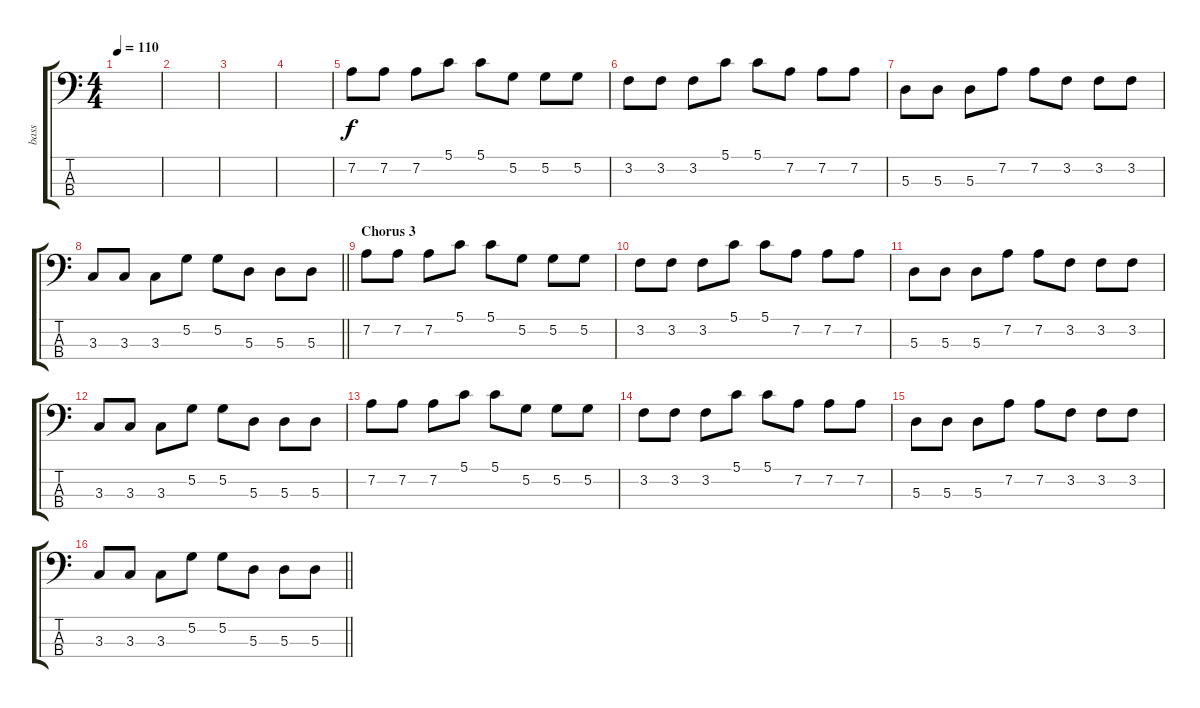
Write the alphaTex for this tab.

\track ("bass" "bass") {instrument electricbassfinger}
\staff {score tabs}
\tuning (G2 D2 A1 E1) {hide}
\ts (4 4)
\tempo 110
\clef f4
\ks c
|
|
|
|
7.2.8 7.2.8 7.2.8 5.1.8 5.1.8 5.2.8 5.2.8 5.2.8 |
3.2.8 3.2.8 3.2.8 5.1.8 5.1.8 7.2.8 7.2.8 7.2.8 |
5.3.8 5.3.8 5.3.8 7.2.8 7.2.8 3.2.8 3.2.8 3.2.8 |
\barLineRight lightlight
3.3.8 3.3.8 3.3.8 5.2.8 5.2.8 5.3.8 5.3.8 5.3.8 |
\section ("" "Chorus 3")
7.2.8 7.2.8 7.2.8 5.1.8 5.1.8 5.2.8 5.2.8 5.2.8 |
3.2.8 3.2.8 3.2.8 5.1.8 5.1.8 7.2.8 7.2.8 7.2.8 |
5.3.8 5.3.8 5.3.8 7.2.8 7.2.8 3.2.8 3.2.8 3.2.8 |
3.3.8 3.3.8 3.3.8 5.2.8 5.2.8 5.3.8 5.3.8 5.3.8 |
7.2.8 7.2.8 7.2.8 5.1.8 5.1.8 5.2.8 5.2.8 5.2.8 |
3.2.8 3.2.8 3.2.8 5.1.8 5.1.8 7.2.8 7.2.8 7.2.8 |
5.3.8 5.3.8 5.3.8 7.2.8 7.2.8 3.2.8 3.2.8 3.2.8 |
\barLineRight lightlight
3.3.8 3.3.8 3.3.8 5.2.8 5.2.8 5.3.8 5.3.8 5.3.8
